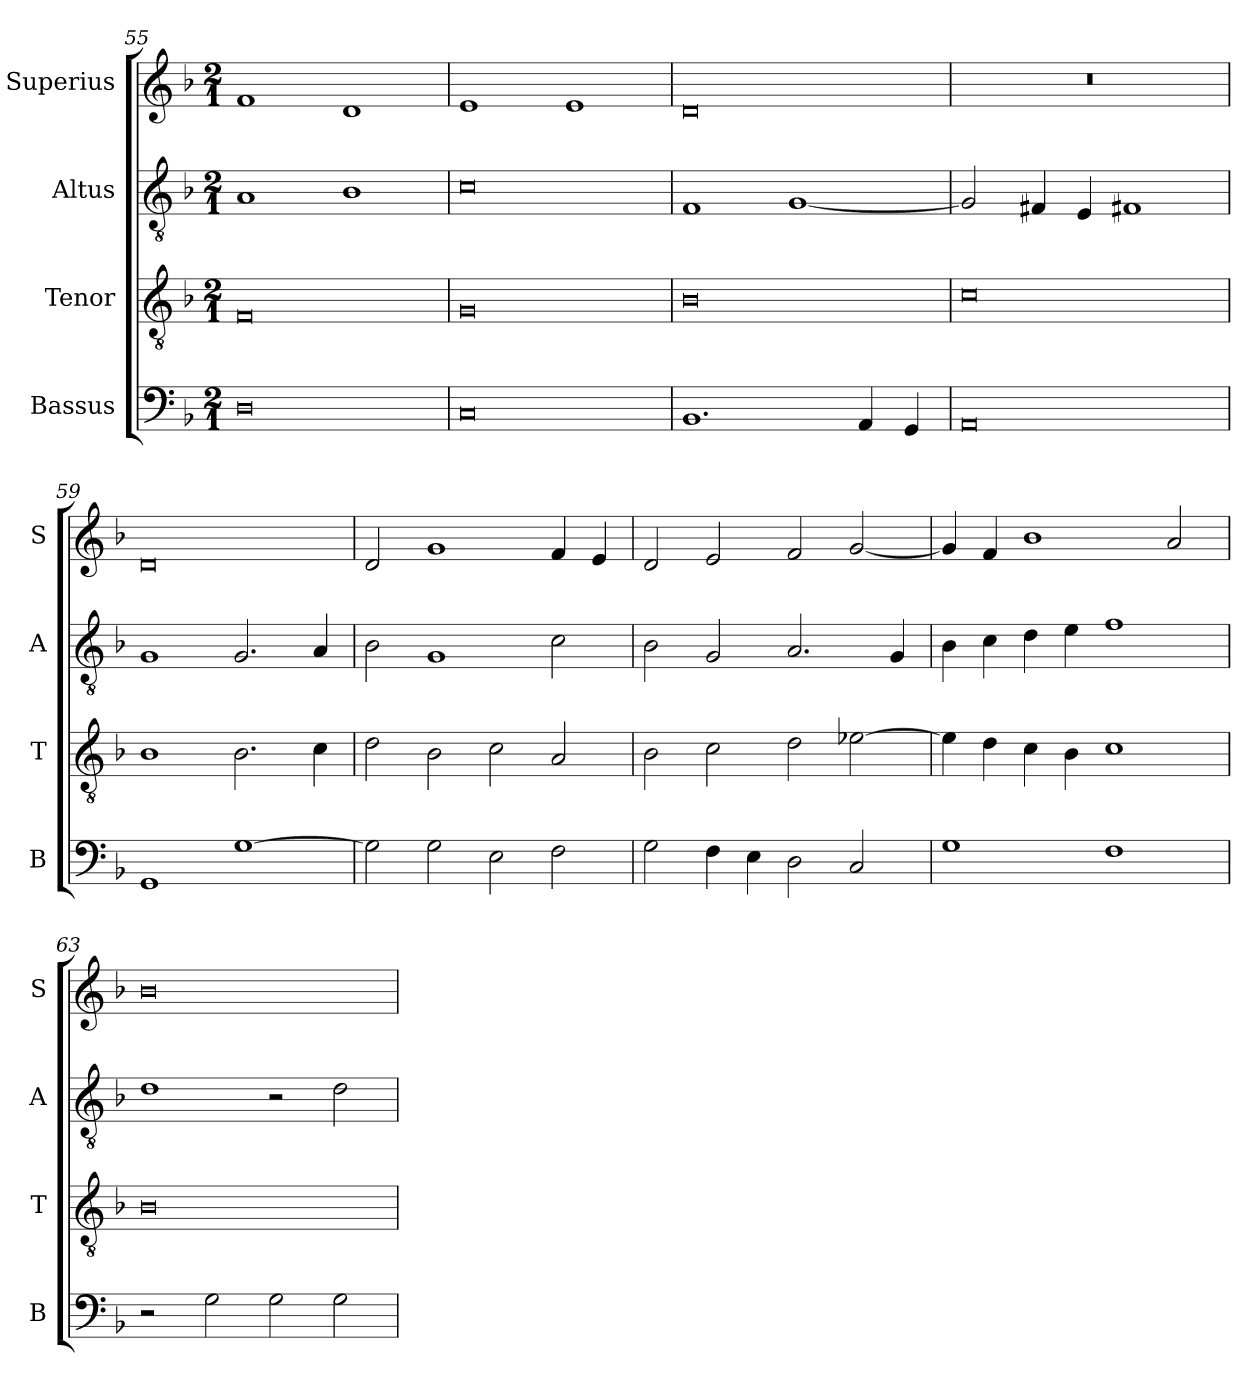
**kern	**kern	**kern	**kern
*part4	*part3	*part2	*part1
*staff4	*staff3	*staff2	*staff1
*I"Bassus	*I"Tenor	*I"Altus	*I"Superius
*I'B	*I'T	*I'A	*I'S
*clefF4	*clefGv2	*clefGv2	*clefG2
*k[b-]	*k[b-]	*k[b-]	*k[b-]
*M2/1	*M2/1	*M2/1	*M2/1
=55	=55	=55	=55
0D	0F	1A	1f
.	.	1B-	1d
=56	=56	=56	=56
0C	0G	0c	1e
.	.	.	1e
=57	=57	=57	=57
1.BB-	0B-	1F	0d
.	.	[1G	.
4AA/	.	.	.
4GG/	.	.	.
=58	=58	=58	=58
0AA	0c	2G/]	0r
.	.	4F#X/	.
.	.	4E/	.
.	.	1F#X	.
=59	=59	=59	=59
1GG	1B-	1G	0d
[1G	2.B-\	2.G/	.
.	4c\	4A/	.
=60	=60	=60	=60
2G\]	2d\	2B-\	2d/
2G\	2B-\	1G	1g
2E\	2c\	.	.
2F\	2A/	2c\	4f/
.	.	.	4e/
=61	=61	=61	=61
2G\	2B-\	2B-\	2d/
4F\	2c\	2G/	2e/
4E\	.	.	.
2D\	2d\	2.A/	2f/
2C/	[2e-X\	.	[2g/
.	.	4G/	.
=62	=62	=62	=62
1G	4e-\]	4B-\	4g/]
.	4d\	4c\	4f/
.	4c\	4d\	1b-
.	4B-\	4e\	.
1F	1c	1f	.
.	.	.	2a/
=63	=63	=63	=63
2r	0B-	1d	0b-
2G\	.	.	.
2G\	.	2r	.
2G\	.	2d\	.
=	=	=	=
*-	*-	*-	*-
